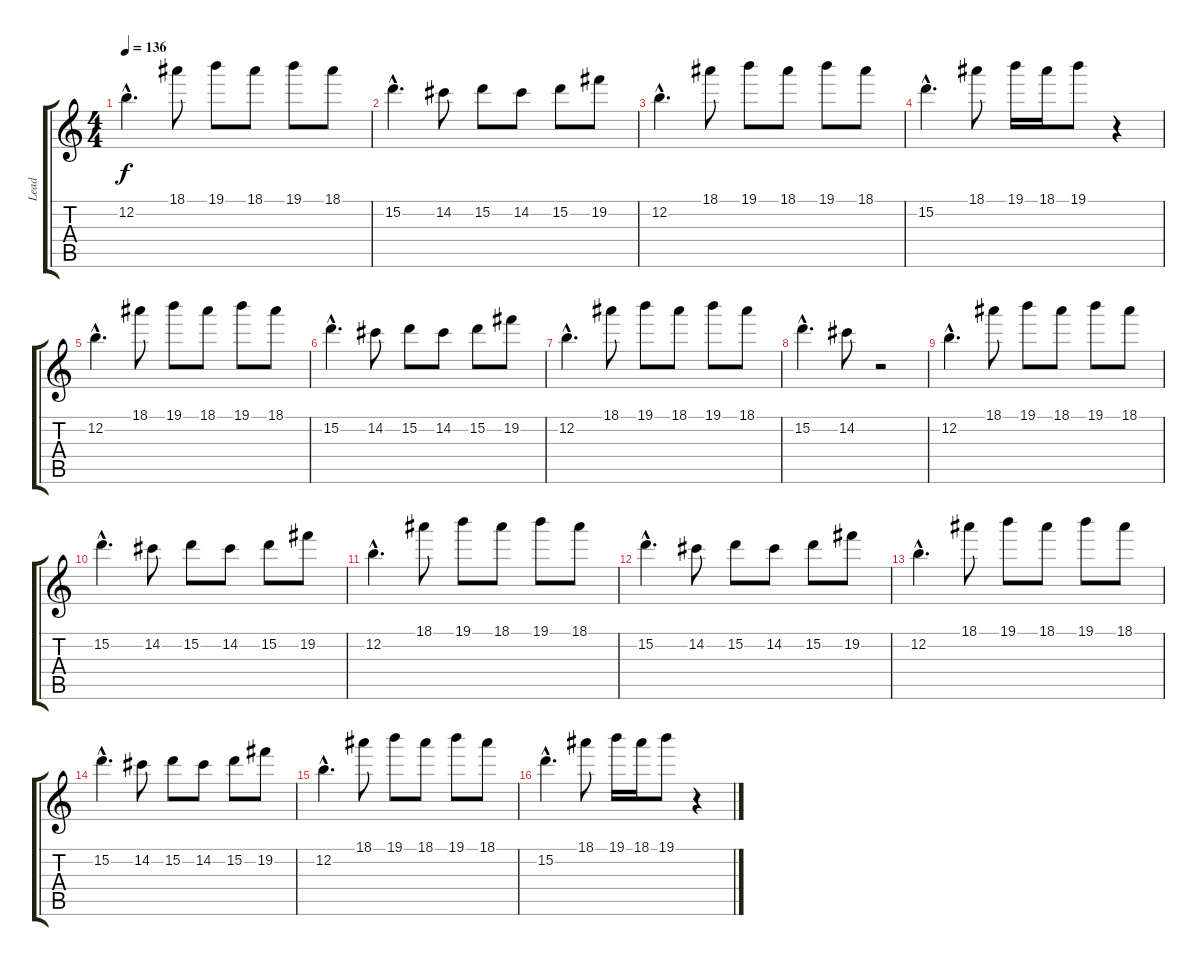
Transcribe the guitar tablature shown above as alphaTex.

\track ("Lead" "Lead") {instrument distortionguitar}
\staff {score tabs}
\tuning (E4 B3 G3 D3 A2 E2) {hide}
\ts (4 4)
\tempo 136
\clef g2
\ks c
12.2{hac}.4{d dy f instrument distortionguitar} 18.1.8 19.1.8 18.1.8 19.1.8 18.1.8 |
15.2{hac}.4{d} 14.2.8 15.2.8 14.2.8 15.2.8 19.2.8 |
12.2{hac}.4{d} 18.1.8 19.1.8 18.1.8 19.1.8 18.1.8 |
15.2{hac}.4{d} 18.1.8 19.1.16 18.1.16 19.1.8 r.4 |
12.2{hac}.4{d} 18.1.8 19.1.8 18.1.8 19.1.8 18.1.8 |
15.2{hac}.4{d} 14.2.8 15.2.8 14.2.8 15.2.8 19.2.8 |
12.2{hac}.4{d} 18.1.8 19.1.8 18.1.8 19.1.8 18.1.8 |
15.2{hac}.4{d} 14.2.8 r.2 |
12.2{hac}.4{d} 18.1.8 19.1.8 18.1.8 19.1.8 18.1.8 |
15.2{hac}.4{d} 14.2.8 15.2.8 14.2.8 15.2.8 19.2.8 |
12.2{hac}.4{d} 18.1.8 19.1.8 18.1.8 19.1.8 18.1.8 |
15.2{hac}.4{d} 14.2.8 15.2.8 14.2.8 15.2.8 19.2.8 |
12.2{hac}.4{d} 18.1.8 19.1.8 18.1.8 19.1.8 18.1.8 |
15.2{hac}.4{d} 14.2.8 15.2.8 14.2.8 15.2.8 19.2.8 |
12.2{hac}.4{d} 18.1.8 19.1.8 18.1.8 19.1.8 18.1.8 |
15.2{hac}.4{d} 18.1.8 19.1.16 18.1.16 19.1.8 r.4
